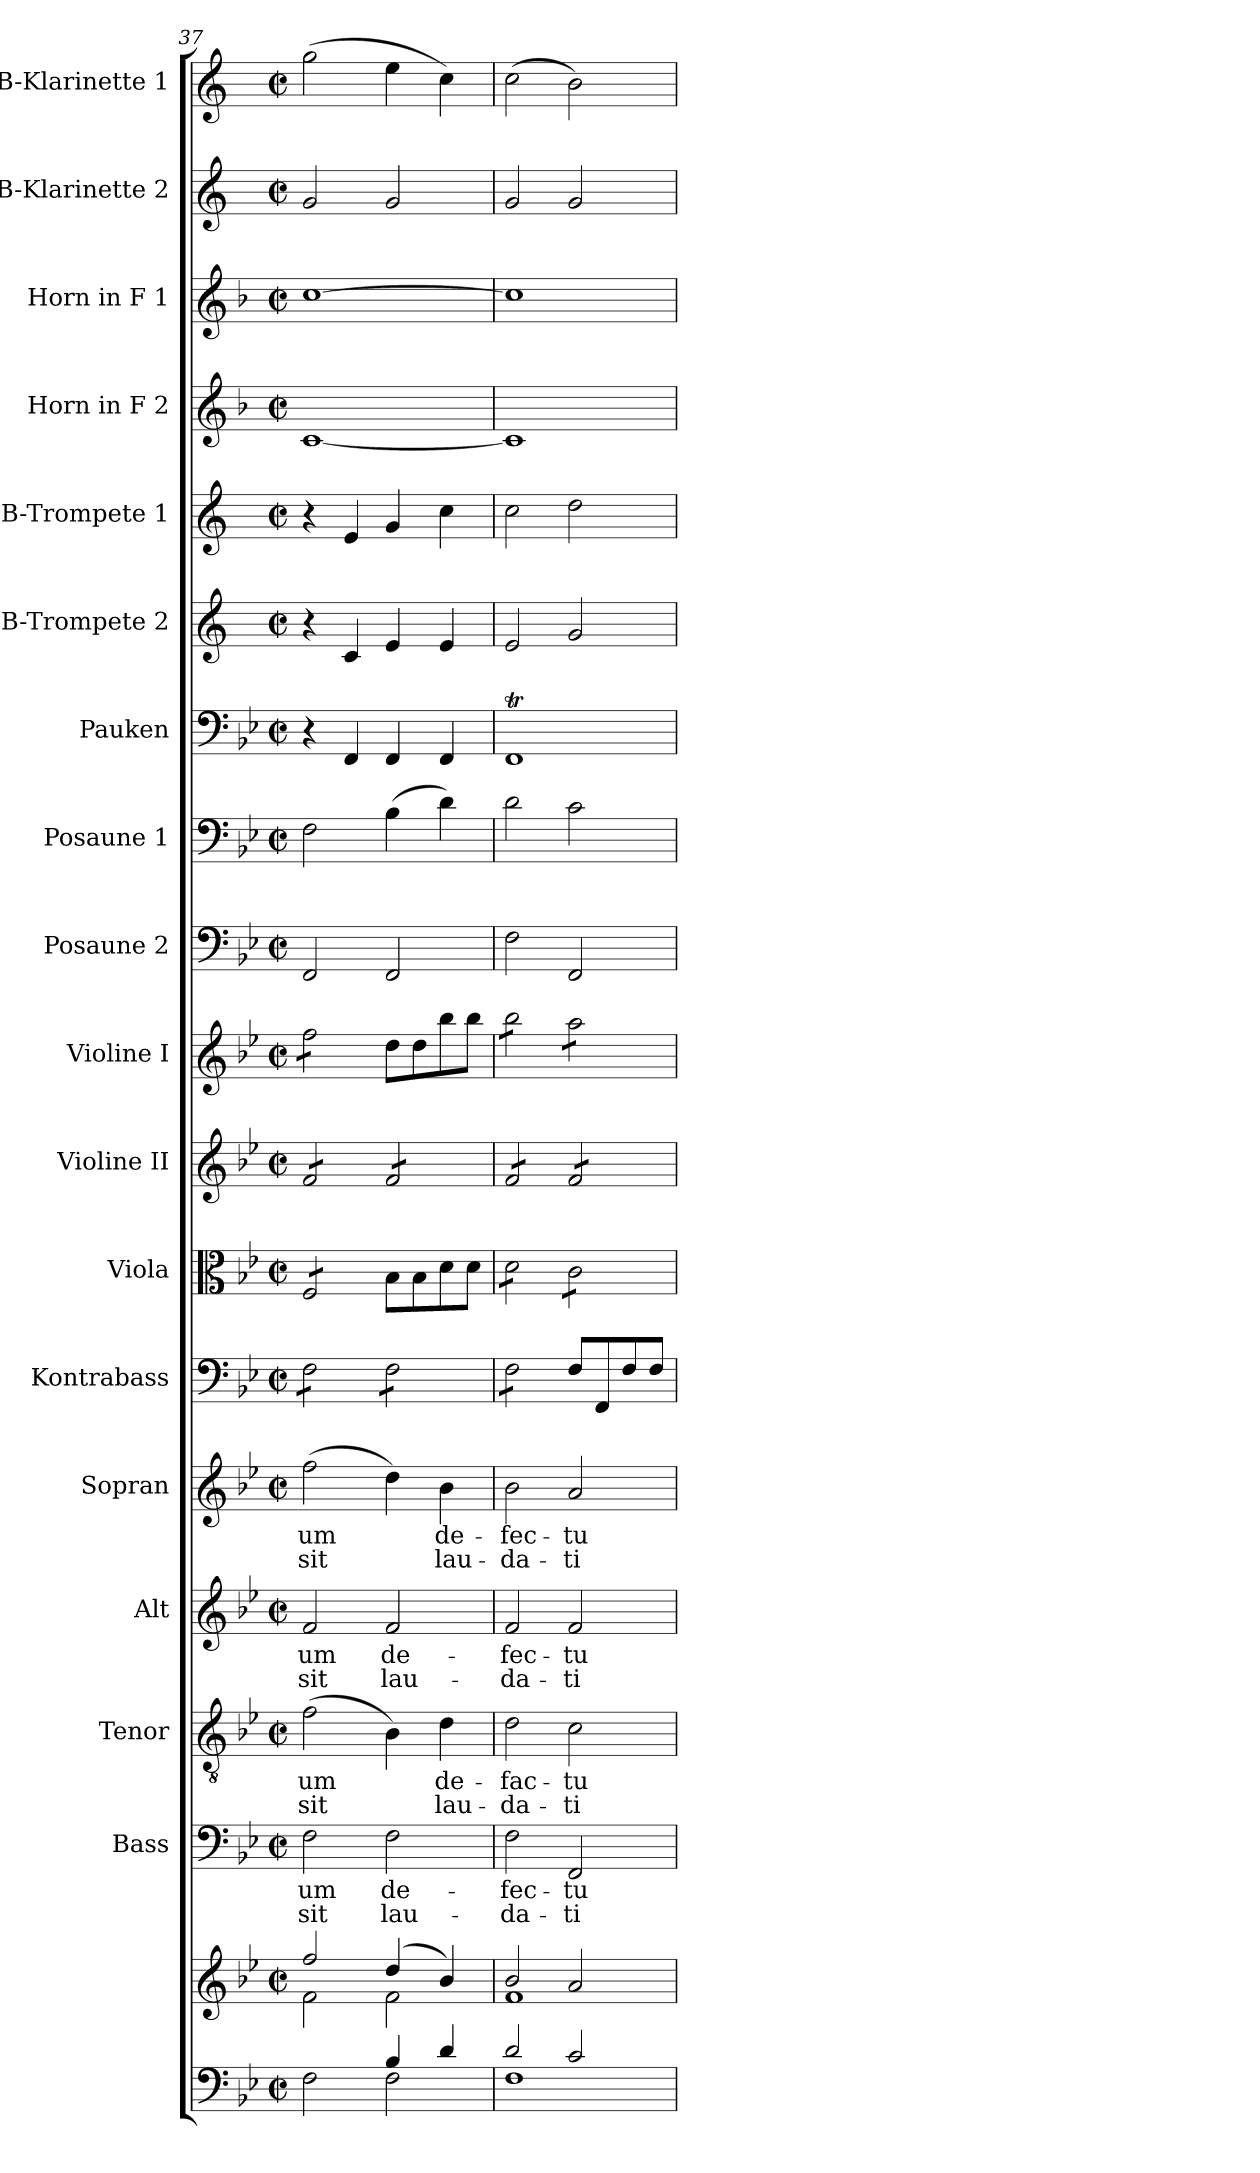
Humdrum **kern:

**kern	**kern	**kern	**text	**text	**kern	**text	**text	**kern	**text	**text	**kern	**text	**text	**kern	**kern	**kern	**kern	**kern	**kern	**kern	**kern	**kern	**kern	**kern	**kern	**kern
*part18	*part18	*part17	*part17	*part17	*part16	*part16	*part16	*part15	*part15	*part15	*part14	*part14	*part14	*part13	*part12	*part11	*part10	*part9	*part8	*part7	*part6	*part5	*part4	*part3	*part2	*part1
*staff19	*staff18	*staff17	*staff17	*staff17	*staff16	*staff16	*staff16	*staff15	*staff15	*staff15	*staff14	*staff14	*staff14	*staff13	*staff12	*staff11	*staff10	*staff9	*staff8	*staff7	*staff6	*staff5	*staff4	*staff3	*staff2	*staff1
*	*	*I"Bass	*	*	*I"Tenor	*	*	*I"Alt	*	*	*I"Sopran	*	*	*I"Kontrabass	*I"Viola	*I"Violine II	*I"Violine I	*I"Posaune 2	*I"Posaune 1	*I"Pauken	*I"B-Trompete 2	*I"B-Trompete 1	*I"Horn in F 2	*I"Horn in F 1	*I"B-Klarinette 2	*I"B-Klarinette 1
*	*	*I'B.	*	*	*I'T.	*	*	*I'A.	*	*	*I'S.	*	*	*I'Kb.	*I'Vla.	*I'Vl. II	*I'Vl. I	*I'Pos. 2	*I'Pos. 1	*I'Pk.	*I'B Trp. 2	*I'B Trp. 1	*	*	*I'Kl. 2	*I'Kl. 1
*clefF4	*clefG2	*clefF4	*	*	*clefGv2	*	*	*clefG2	*	*	*clefG2	*	*	*clefF4	*clefC3	*clefG2	*clefG2	*clefF4	*clefF4	*clefF4	*clefG2	*clefG2	*clefG2	*clefG2	*clefG2	*clefG2
*	*	*	*	*	*	*	*	*	*	*	*	*	*	*ITrd7c12	*	*	*	*	*	*	*ITrd1c2	*ITrd1c2	*ITrd4c7	*ITrd4c7	*ITrd1c2	*ITrd1c2
*k[b-e-]	*k[b-e-]	*k[b-e-]	*	*	*k[b-e-]	*	*	*k[b-e-]	*	*	*k[b-e-]	*	*	*k[b-e-]	*k[b-e-]	*k[b-e-]	*k[b-e-]	*k[b-e-]	*k[b-e-]	*k[b-e-]	*k[b-e-]	*k[b-e-]	*k[b-e-]	*k[b-e-]	*k[b-e-]	*k[b-e-]
*B-:	*B-:	*B-:	*	*	*B-:	*	*	*B-:	*	*	*B-:	*	*	*B-:	*B-:	*B-:	*B-:	*B-:	*B-:	*B-:	*B-:	*B-:	*B-:	*B-:	*B-:	*B-:
*M2/2	*M2/2	*M2/2	*	*	*M2/2	*	*	*M2/2	*	*	*M2/2	*	*	*M2/2	*M2/2	*M2/2	*M2/2	*M2/2	*M2/2	*M2/2	*M2/2	*M2/2	*M2/2	*M2/2	*M2/2	*M2/2
*met(c|)	*met(c|)	*met(c|)	*	*	*met(c|)	*	*	*met(c|)	*	*	*met(c|)	*	*	*met(c|)	*met(c|)	*met(c|)	*met(c|)	*met(c|)	*met(c|)	*met(c|)	*met(c|)	*met(c|)	*met(c|)	*met(c|)	*met(c|)	*met(c|)
=37	=37	=37	=37	=37	=37	=37	=37	=37	=37	=37	=37	=37	=37	=37	=37	=37	=37	=37	=37	=37	=37	=37	=37	=37	=37	=37
*^	*^	*	*	*	*	*	*	*	*	*	*	*	*	*	*	*	*	*	*	*	*	*	*	*	*	*
!	!	!	!	!	!LO:LY:b	!LO:LY:b	!	!LO:LY:b	!LO:LY:b	!	!LO:LY:b	!LO:LY:b	!	!LO:LY:b	!LO:LY:b	!	!	!	!	!	!	!	!	!	!	!	!	!
*	*	*	*	*	*	*	*	*	*	*	*	*	*	*	*	*tremolo	*	*	*	*	*	*	*	*	*	*	*	*
*	*	*	*	*	*	*	*	*	*	*	*	*	*	*	*	*	*tremolo	*	*	*	*	*	*	*	*	*	*	*
*	*	*	*	*	*	*	*	*	*	*	*	*	*	*	*	*	*	*tremolo	*	*	*	*	*	*	*	*	*	*
*	*	*	*	*	*	*	*	*	*	*	*	*	*	*	*	*	*	*	*tremolo	*	*	*	*	*	*	*	*	*
2ryy	2F\	2ff/	2f\	2F\	-um	sit	(>2f\	-um	sit	2f/	-um	sit	(>2ff\	-um	sit	8FF\L	8F/L	8f/L	8ff\L	2FF/	2F\	4r	4r	4r	[1F	[1f	2f/	(>2ff\
.	.	.	.	.	.	.	.	.	.	.	.	.	.	.	.	8FF\	8F/	8f/	8ff\	.	.	.	.	.	.	.	.	.
.	.	.	.	.	.	.	.	.	.	.	.	.	.	.	.	8FF\	8F/	8f/	8ff\	.	.	4FF/	4B-/	4d/	.	.	.	.
.	.	.	.	.	.	.	.	.	.	.	.	.	.	.	.	8FF\J	8F/J	8f/J	8ff\J	.	.	.	.	.	.	.	.	.
*	*	*	*	*	*	*	*	*	*	*	*	*	*	*	*	*	*	*	*Xtremolo	*	*	*	*	*	*	*	*	*
*	*	*	*	*	*	*	*	*	*	*	*	*	*	*	*	*	*Xtremolo	*	*	*	*	*	*	*	*	*	*	*
!	!	!	!	!	!LO:LY:b	!LO:LY:b	!	!	!	!	!LO:LY:b	!LO:LY:b	!	!	!	!	!	!	!	!	!	!	!	!	!	!	!	!
4B-/	2F\	(4dd/	2f\	2F\	de-	lau-	4B-\)	.	.	2f/	de-	lau-	4dd\)	.	.	8FF\L	8B-\L	8f/L	8dd\L	2FF/	(>4B-\	4FF/	4d/	4f/	.	.	2f/	4dd\
.	.	.	.	.	.	.	.	.	.	.	.	.	.	.	.	8FF\	8B-\	8f/	8dd\	.	.	.	.	.	.	.	.	.
!	!	!	!	!	!	!	!	!LO:LY:b	!LO:LY:b	!	!	!	!	!LO:LY:b	!LO:LY:b	!	!	!	!	!	!	!	!	!	!	!	!	!
4d/	.	4b-/)	.	.	.	.	4d\	de-	lau-	.	.	.	4b-\	de-	lau-	8FF\	8d\	8f/	8bb-\	.	4d\)	4FF/	4d/	4b-\	.	.	.	4b-\)
.	.	.	.	.	.	.	.	.	.	.	.	.	.	.	.	8FF\J	8d\J	8f/J	8bb-\J	.	.	.	.	.	.	.	.	.
=38	=38	=38	=38	=38	=38	=38	=38	=38	=38	=38	=38	=38	=38	=38	=38	=38	=38	=38	=38	=38	=38	=38	=38	=38	=38	=38	=38	=38
!	!	!	!	!	!LO:LY:b	!LO:LY:b	!	!LO:LY:b	!LO:LY:b	!	!LO:LY:b	!LO:LY:b	!	!LO:LY:b	!LO:LY:b	!	!	!	!	!	!	!	!	!	!	!	!	!
*	*	*	*	*	*	*	*	*	*	*	*	*	*	*	*	*	*tremolo	*	*	*	*	*	*	*	*	*	*	*
*	*	*	*	*	*	*	*	*	*	*	*	*	*	*	*	*	*	*	*tremolo	*	*	*	*	*	*	*	*	*
2d/	1F	2b-/	1f	2F\	-fec-	-da-	2d\	-fac-	-da-	2f/	-fec-	-da-	2b-\	-fec-	-da-	8FF\L	8d\L	8f/L	8bb-\L	2F\	2d\	1FFT	2d/	2b-\	1F]	1f]	2f/	(>2b-\
.	.	.	.	.	.	.	.	.	.	.	.	.	.	.	.	8FF\	8d\	8f/	8bb-\	.	.	.	.	.	.	.	.	.
.	.	.	.	.	.	.	.	.	.	.	.	.	.	.	.	8FF\	8d\	8f/	8bb-\	.	.	.	.	.	.	.	.	.
.	.	.	.	.	.	.	.	.	.	.	.	.	.	.	.	8FF\J	8d\J	8f/J	8bb-\J	.	.	.	.	.	.	.	.	.
*	*	*	*	*	*	*	*	*	*	*	*	*	*	*	*	*Xtremolo	*	*	*	*	*	*	*	*	*	*	*	*
!	!	!	!	!	!LO:LY:b	!LO:LY:b	!	!LO:LY:b	!LO:LY:b	!	!LO:LY:b	!LO:LY:b	!	!LO:LY:b	!LO:LY:b	!	!	!	!	!	!	!	!	!	!	!	!	!
2c/	.	2a/	.	2FF/	-tu-	-ti-	2c\	-tu-	-ti-	2f/	-tu-	-ti-	2a/	-tu-	-ti-	8FF/L	8c\L	8f/L	8aa\L	2FF/	2c\	.	2f/	2cc\	.	.	2f/	2a\)
.	.	.	.	.	.	.	.	.	.	.	.	.	.	.	.	8FFF/	8c\	8f/	8aa\	.	.	.	.	.	.	.	.	.
.	.	.	.	.	.	.	.	.	.	.	.	.	.	.	.	8FF/	8c\	8f/	8aa\	.	.	.	.	.	.	.	.	.
.	.	.	.	.	.	.	.	.	.	.	.	.	.	.	.	8FF/J	8c\J	8f/J	8aa\J	.	.	.	.	.	.	.	.	.
*	*	*	*	*	*	*	*	*	*	*	*	*	*	*	*	*	*	*	*Xtremolo	*	*	*	*	*	*	*	*	*
*	*	*	*	*	*	*	*	*	*	*	*	*	*	*	*	*	*	*Xtremolo	*	*	*	*	*	*	*	*	*	*
*	*	*	*	*	*	*	*	*	*	*	*	*	*	*	*	*	*Xtremolo	*	*	*	*	*	*	*	*	*	*	*
*v	*v	*	*	*	*	*	*	*	*	*	*	*	*	*	*	*	*	*	*	*	*	*	*	*	*	*	*	*
*	*v	*v	*	*	*	*	*	*	*	*	*	*	*	*	*	*	*	*	*	*	*	*	*	*	*	*	*
=	=	=	=	=	=	=	=	=	=	=	=	=	=	=	=	=	=	=	=	=	=	=	=	=	=	=
*-	*-	*-	*-	*-	*-	*-	*-	*-	*-	*-	*-	*-	*-	*-	*-	*-	*-	*-	*-	*-	*-	*-	*-	*-	*-	*-
